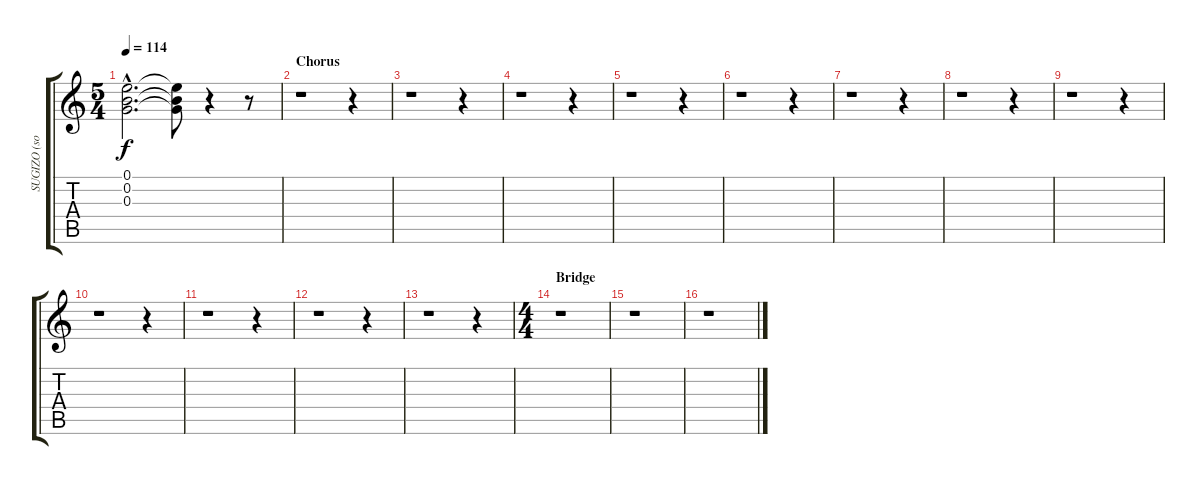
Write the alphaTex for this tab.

\track ("SUGIZO (solo guitar)" "SUGIZO (so") {instrument overdrivenguitar}
\staff {score tabs}
\tuning (E4 B3 G3 D3 A2 E2) {hide}
\ts (5 4)
\tempo 114
\clef g2
\ks c
(0.1{hac t} 0.2{hac t} 0.3{hac t}).2{d dy f} (0.1{t} 0.2{t} 0.3{t}).8 r.4 r.8 |
\section ("" "Chorus")
r.1 r.4 |
r.1 r.4 |
r.1 r.4 |
r.1 r.4 |
r.1 r.4 |
r.1 r.4 |
r.1 r.4 |
r.1 r.4 |
r.1 r.4 |
r.1 r.4 |
r.1 r.4 |
r.1 r.4 |
\ts (4 4)
\section ("" "Bridge")
r.1 |
r.1 |
r.1
